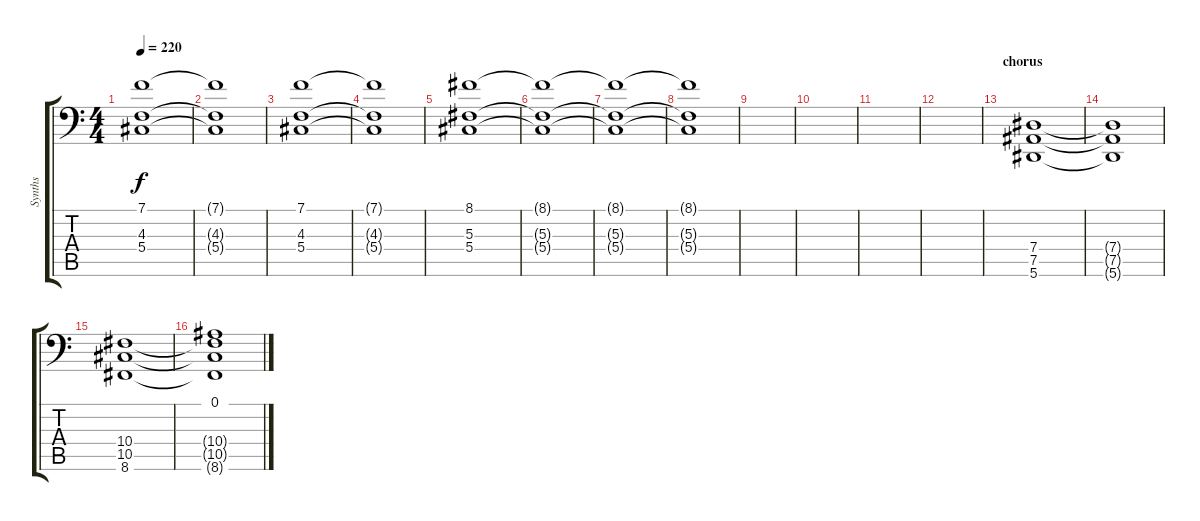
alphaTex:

\track ("Synths" "Synths") {instrument lead1square}
\staff {score tabs}
\tuning (Bb3 F3 Db3 Ab2 Eb2 Bb1) {hide}
\ts (4 4)
\tempo 220
\clef f4
\ks c
(7.1 4.3 5.4).1{dy f} |
(7.1{t} 4.3{t} 5.4{t}).1 |
(7.1 4.3 5.4).1 |
(7.1{t} 4.3{t} 5.4{t}).1 |
(8.1 5.3 5.4).1 |
(8.1{t} 5.3{t} 5.4{t}).1 |
(8.1{t} 5.3{t} 5.4{t}).1 |
(8.1{t} 5.3{t} 5.4{t}).1 |
|
|
|
|
\section ("" "chorus")
(7.4 7.5 5.6).1 |
(7.4{t} 7.5{t} 5.6{t}).1 |
(10.4 10.5 8.6).1 |
(0.1 10.4{t} 10.5{t} 8.6{t}).1
